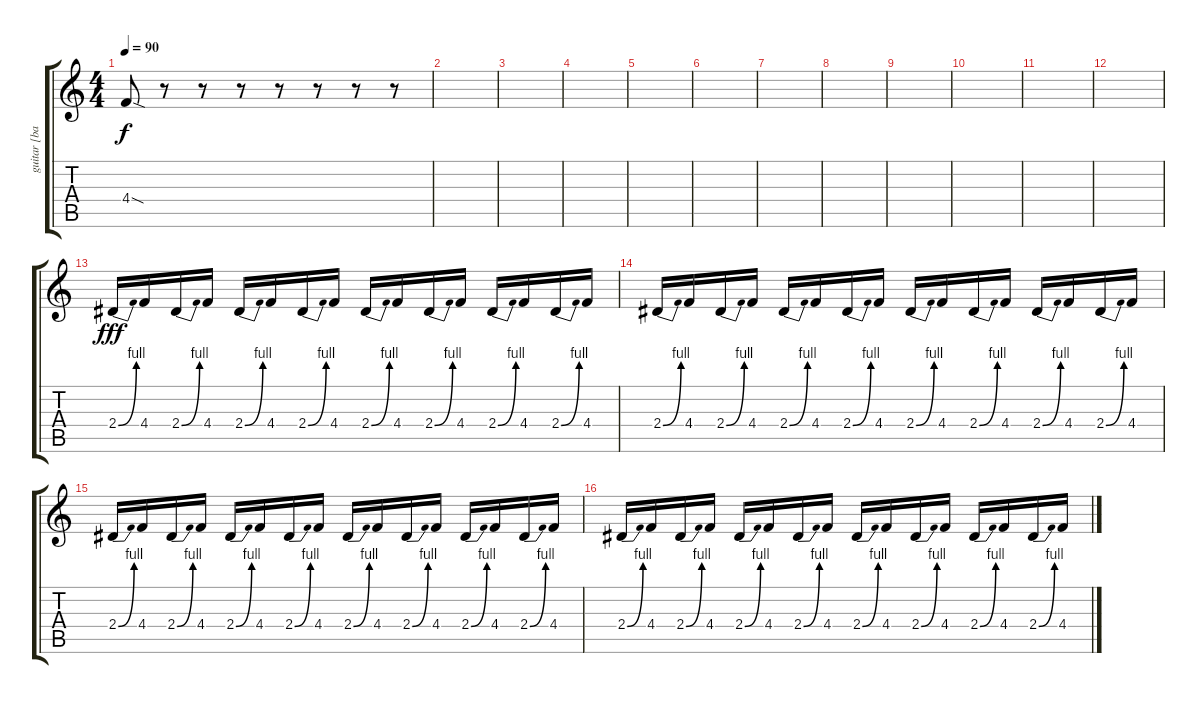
\track ("guitar [back]" "guitar [ba") {instrument distortionguitar}
\staff {score tabs}
\tuning (Eb4 Bb3 Gb3 Db3 Ab2 Eb2) {hide}
\ts (4 4)
\tempo 90
\clef g2
\ks c
4.4{sod}.8{dy f} r.8 r.8 r.8 r.8 r.8 r.8 r.8 |
|
|
|
|
|
|
|
|
|
|
|
2.4{be (bend 0 0 60 4)}.16{dy fff} 4.4.16 2.4{be (bend 0 0 60 4)}.16 4.4.16 2.4{be (bend 0 0 60 4)}.16 4.4.16 2.4{be (bend 0 0 60 4)}.16 4.4.16 2.4{be (bend 0 0 60 4)}.16 4.4.16 2.4{be (bend 0 0 60 4)}.16 4.4.16 2.4{be (bend 0 0 60 4)}.16 4.4.16 2.4{be (bend 0 0 60 4)}.16 4.4.16 |
2.4{be (bend 0 0 60 4)}.16 4.4.16 2.4{be (bend 0 0 60 4)}.16 4.4.16 2.4{be (bend 0 0 60 4)}.16 4.4.16 2.4{be (bend 0 0 60 4)}.16 4.4.16 2.4{be (bend 0 0 60 4)}.16 4.4.16 2.4{be (bend 0 0 60 4)}.16 4.4.16 2.4{be (bend 0 0 60 4)}.16 4.4.16 2.4{be (bend 0 0 60 4)}.16 4.4.16 |
2.4{be (bend 0 0 60 4)}.16 4.4.16 2.4{be (bend 0 0 60 4)}.16 4.4.16 2.4{be (bend 0 0 60 4)}.16 4.4.16 2.4{be (bend 0 0 60 4)}.16 4.4.16 2.4{be (bend 0 0 60 4)}.16 4.4.16 2.4{be (bend 0 0 60 4)}.16 4.4.16 2.4{be (bend 0 0 60 4)}.16 4.4.16 2.4{be (bend 0 0 60 4)}.16 4.4.16 |
2.4{be (bend 0 0 60 4)}.16 4.4.16 2.4{be (bend 0 0 60 4)}.16 4.4.16 2.4{be (bend 0 0 60 4)}.16 4.4.16 2.4{be (bend 0 0 60 4)}.16 4.4.16 2.4{be (bend 0 0 60 4)}.16 4.4.16 2.4{be (bend 0 0 60 4)}.16 4.4.16 2.4{be (bend 0 0 60 4)}.16 4.4.16 2.4{be (bend 0 0 60 4)}.16 4.4.16
